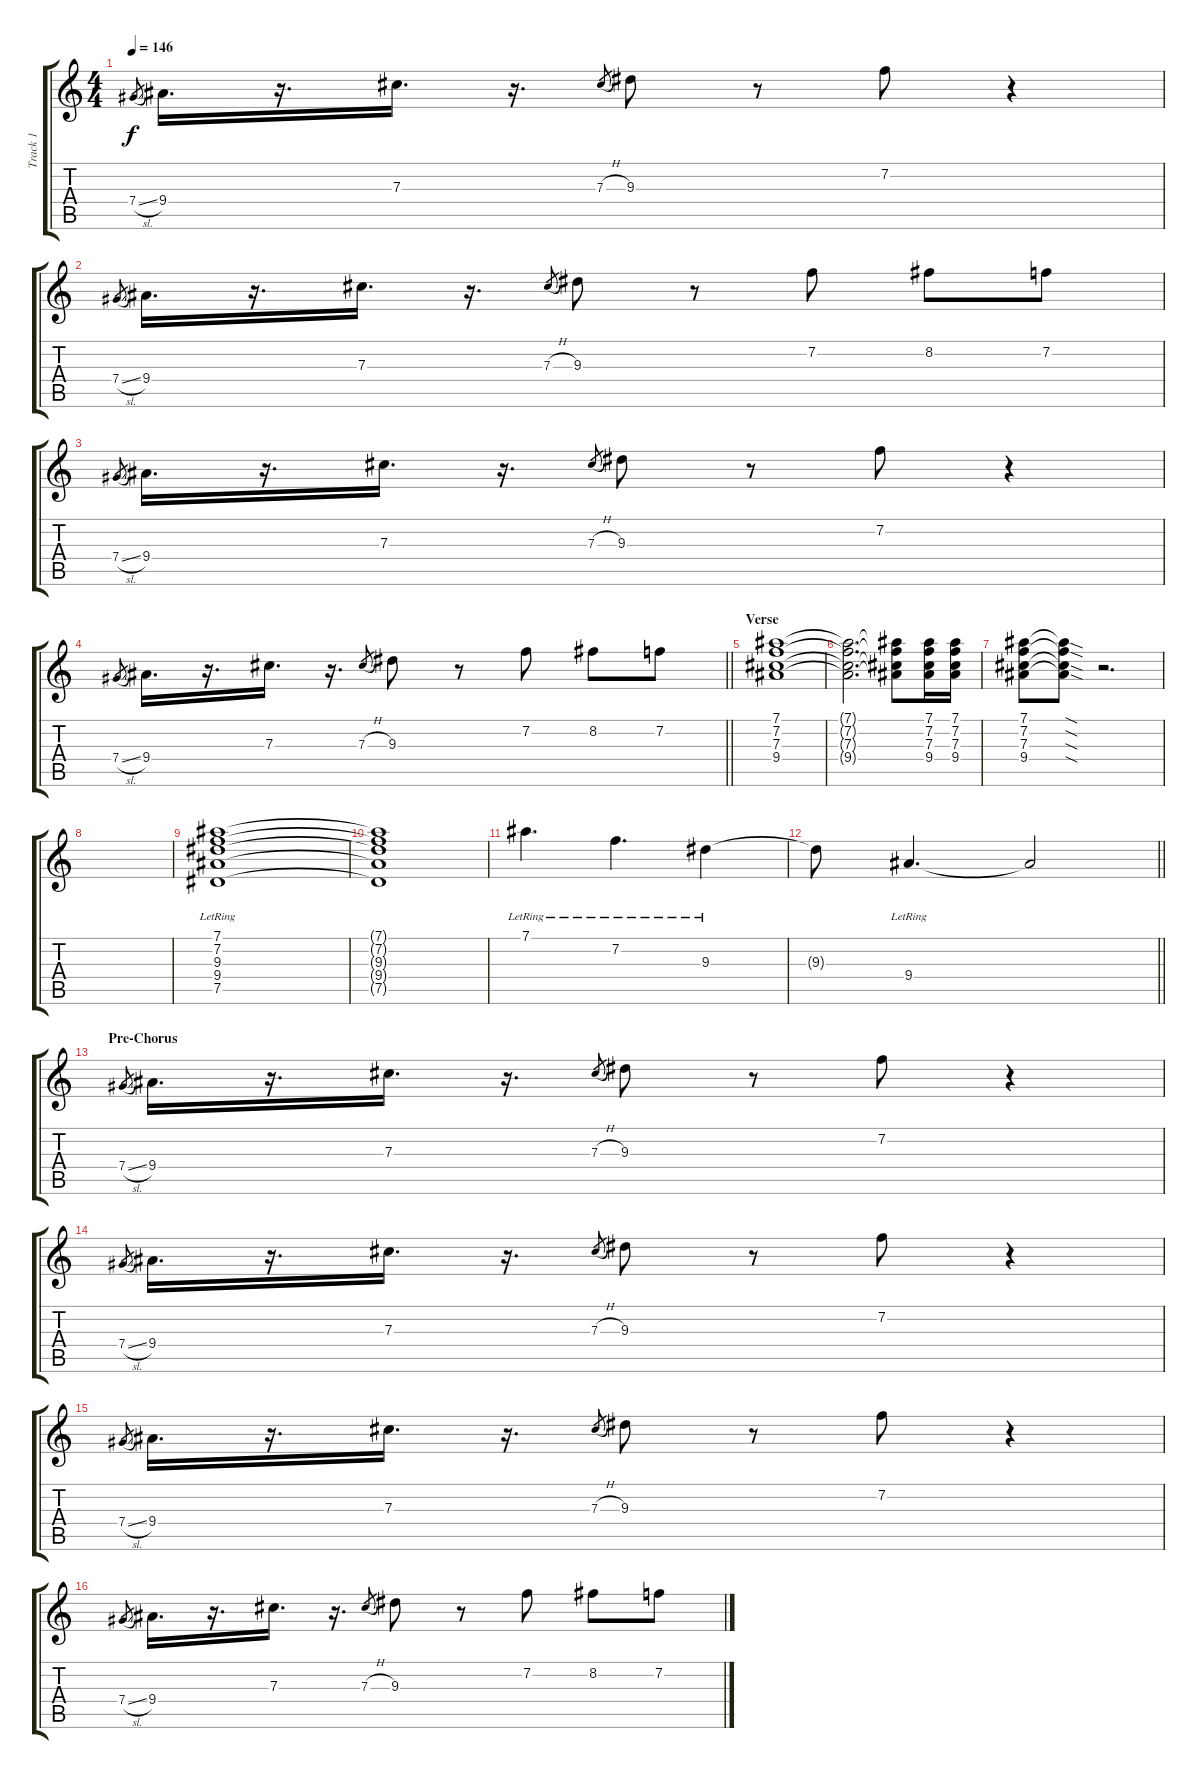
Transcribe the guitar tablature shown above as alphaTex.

\track ("Track 1" "Track 1") {instrument electricguitarclean}
\staff {score tabs}
\tuning (Eb4 Bb3 Gb3 Db3 Ab2 Eb2) {hide}
\ts (4 4)
\tempo 146
\clef g2
\ks c
7.4{sl}.8{gr dy f} 9.4.16{d} r.16{d} 7.3.16{d} r.16{d} 7.3{h}.8{gr} 9.3.8 r.8 7.2.8 r.4 |
7.4{sl}.8{gr} 9.4.16{d} r.16{d} 7.3.16{d} r.16{d} 7.3{h}.8{gr} 9.3.8 r.8 7.2.8 8.2.8 7.2.8 |
7.4{sl}.8{gr} 9.4.16{d} r.16{d} 7.3.16{d} r.16{d} 7.3{h}.8{gr} 9.3.8 r.8 7.2.8 r.4 |
\barLineRight lightlight
7.4{sl}.8{gr} 9.4.16{d} r.16{d} 7.3.16{d} r.16{d} 7.3{h}.8{gr} 9.3.8 r.8 7.2.8 8.2.8 7.2.8 |
\section ("" "Verse")
(7.1 7.2 7.3 9.4).1 |
(7.1{t} 7.2{t} 7.3{t} 9.4{t}).2{d} (7.1{t} 7.2{t} 7.3{t} 9.4{t}).8 (7.1 7.2 7.3 9.4).16 (7.1 7.2 7.3 9.4).16 |
(7.1 7.2 7.3 9.4).8 (7.1{sod t} 7.2{sod t} 7.3{sod t} 9.4{sod t}).8 r.2{d} |
|
(7.1{lr} 7.2{lr} 9.3{lr} 9.4{lr} 7.5{lr}).1 |
(7.1{t} 7.2{t} 9.3{t} 9.4{t} 7.5{t}).1 |
7.1{lr}.4{d} 7.2{lr}.4{d} 9.3{lr}.4 |
\barLineRight lightlight
9.3{t}.8 9.4{lr}.4{d} 9.4{t}.2 |
\section ("" "Pre-Chorus")
7.4{sl}.8{gr} 9.4.16{d} r.16{d} 7.3.16{d} r.16{d} 7.3{h}.8{gr} 9.3.8 r.8 7.2.8 r.4 |
7.4{sl}.8{gr} 9.4.16{d} r.16{d} 7.3.16{d} r.16{d} 7.3{h}.8{gr} 9.3.8 r.8 7.2.8 r.4 |
7.4{sl}.8{gr} 9.4.16{d} r.16{d} 7.3.16{d} r.16{d} 7.3{h}.8{gr} 9.3.8 r.8 7.2.8 r.4 |
7.4{sl}.8{gr} 9.4.16{d} r.16{d} 7.3.16{d} r.16{d} 7.3{h}.8{gr} 9.3.8 r.8 7.2.8 8.2.8 7.2.8
